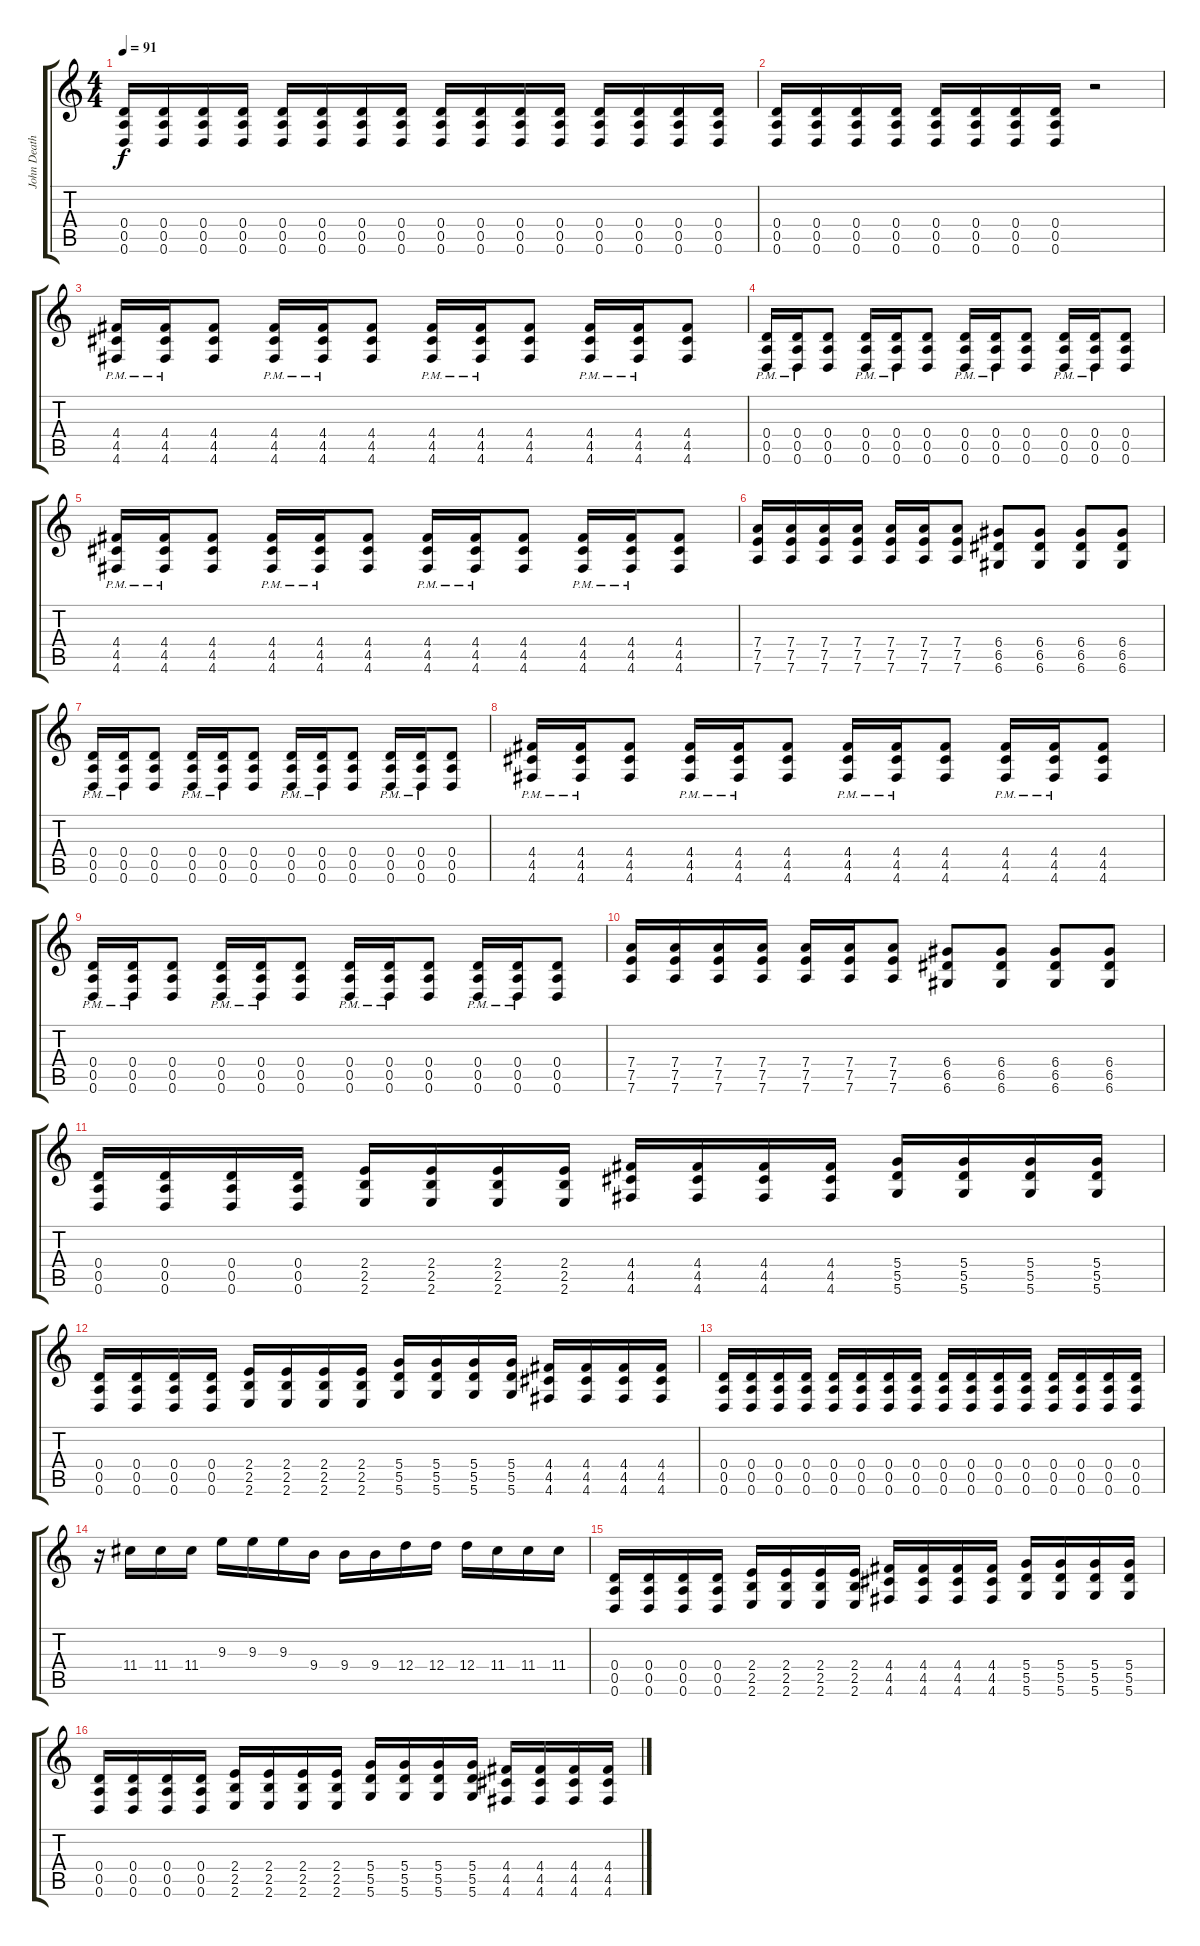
\track ("John Death" "John Death") {instrument overdrivenguitar}
\staff {score tabs}
\tuning (E4 B3 G3 D3 A2 D2) {hide}
\ts (4 4)
\tempo 91
\clef g2
\ks c
(0.4 0.5 0.6).16{dy f} (0.4 0.5 0.6).16 (0.4 0.5 0.6).16 (0.4 0.5 0.6).16 (0.4 0.5 0.6).16 (0.4 0.5 0.6).16 (0.4 0.5 0.6).16 (0.4 0.5 0.6).16 (0.4 0.5 0.6).16 (0.4 0.5 0.6).16 (0.4 0.5 0.6).16 (0.4 0.5 0.6).16 (0.4 0.5 0.6).16 (0.4 0.5 0.6).16 (0.4 0.5 0.6).16 (0.4 0.5 0.6).16 |
(0.4 0.5 0.6).16 (0.4 0.5 0.6).16 (0.4 0.5 0.6).16 (0.4 0.5 0.6).16 (0.4 0.5 0.6).16 (0.4 0.5 0.6).16 (0.4 0.5 0.6).16 (0.4 0.5 0.6).16 r.2 |
(4.4{pm} 4.5{pm} 4.6{pm}).16 (4.4{pm} 4.5{pm} 4.6{pm}).16 (4.4 4.5 4.6).8 (4.4{pm} 4.5{pm} 4.6{pm}).16 (4.4{pm} 4.5{pm} 4.6{pm}).16 (4.4 4.5 4.6).8 (4.4{pm} 4.5{pm} 4.6{pm}).16 (4.4{pm} 4.5{pm} 4.6{pm}).16 (4.4 4.5 4.6).8 (4.4{pm} 4.5{pm} 4.6{pm}).16 (4.4{pm} 4.5{pm} 4.6{pm}).16 (4.4 4.5 4.6).8 |
(0.4{pm} 0.5{pm} 0.6{pm}).16 (0.4{pm} 0.5{pm} 0.6{pm}).16 (0.4 0.5 0.6).8 (0.4{pm} 0.5{pm} 0.6{pm}).16 (0.4{pm} 0.5{pm} 0.6{pm}).16 (0.4 0.5 0.6).8 (0.4{pm} 0.5{pm} 0.6{pm}).16 (0.4{pm} 0.5{pm} 0.6{pm}).16 (0.4 0.5 0.6).8 (0.4{pm} 0.5{pm} 0.6{pm}).16 (0.4{pm} 0.5{pm} 0.6{pm}).16 (0.4 0.5 0.6).8 |
(4.4{pm} 4.5{pm} 4.6{pm}).16 (4.4{pm} 4.5{pm} 4.6{pm}).16 (4.4 4.5 4.6).8 (4.4{pm} 4.5{pm} 4.6{pm}).16 (4.4{pm} 4.5{pm} 4.6{pm}).16 (4.4 4.5 4.6).8 (4.4{pm} 4.5{pm} 4.6{pm}).16 (4.4{pm} 4.5{pm} 4.6{pm}).16 (4.4 4.5 4.6).8 (4.4{pm} 4.5{pm} 4.6{pm}).16 (4.4{pm} 4.5{pm} 4.6{pm}).16 (4.4 4.5 4.6).8 |
(7.4 7.5 7.6).16 (7.4 7.5 7.6).16 (7.4 7.5 7.6).16 (7.4 7.5 7.6).16 (7.4 7.5 7.6).16 (7.4 7.5 7.6).16 (7.4 7.5 7.6).8 (6.4 6.5 6.6).8 (6.4 6.5 6.6).8 (6.4 6.5 6.6).8 (6.4 6.5 6.6).8 |
(0.4{pm} 0.5{pm} 0.6{pm}).16 (0.4{pm} 0.5{pm} 0.6{pm}).16 (0.4 0.5 0.6).8 (0.4{pm} 0.5{pm} 0.6{pm}).16 (0.4{pm} 0.5{pm} 0.6{pm}).16 (0.4 0.5 0.6).8 (0.4{pm} 0.5{pm} 0.6{pm}).16 (0.4{pm} 0.5{pm} 0.6{pm}).16 (0.4 0.5 0.6).8 (0.4{pm} 0.5{pm} 0.6{pm}).16 (0.4{pm} 0.5{pm} 0.6{pm}).16 (0.4 0.5 0.6).8 |
(4.4{pm} 4.5{pm} 4.6{pm}).16 (4.4{pm} 4.5{pm} 4.6{pm}).16 (4.4 4.5 4.6).8 (4.4{pm} 4.5{pm} 4.6{pm}).16 (4.4{pm} 4.5{pm} 4.6{pm}).16 (4.4 4.5 4.6).8 (4.4{pm} 4.5{pm} 4.6{pm}).16 (4.4{pm} 4.5{pm} 4.6{pm}).16 (4.4 4.5 4.6).8 (4.4{pm} 4.5{pm} 4.6{pm}).16 (4.4{pm} 4.5{pm} 4.6{pm}).16 (4.4 4.5 4.6).8 |
(0.4{pm} 0.5{pm} 0.6{pm}).16 (0.4{pm} 0.5{pm} 0.6{pm}).16 (0.4 0.5 0.6).8 (0.4{pm} 0.5{pm} 0.6{pm}).16 (0.4{pm} 0.5{pm} 0.6{pm}).16 (0.4 0.5 0.6).8 (0.4{pm} 0.5{pm} 0.6{pm}).16 (0.4{pm} 0.5{pm} 0.6{pm}).16 (0.4 0.5 0.6).8 (0.4{pm} 0.5{pm} 0.6{pm}).16 (0.4{pm} 0.5{pm} 0.6{pm}).16 (0.4 0.5 0.6).8 |
(7.4 7.5 7.6).16 (7.4 7.5 7.6).16 (7.4 7.5 7.6).16 (7.4 7.5 7.6).16 (7.4 7.5 7.6).16 (7.4 7.5 7.6).16 (7.4 7.5 7.6).8 (6.4 6.5 6.6).8 (6.4 6.5 6.6).8 (6.4 6.5 6.6).8 (6.4 6.5 6.6).8 |
(0.4 0.5 0.6).16 (0.4 0.5 0.6).16 (0.4 0.5 0.6).16 (0.4 0.5 0.6).16 (2.4 2.5 2.6).16 (2.4 2.5 2.6).16 (2.4 2.5 2.6).16 (2.4 2.5 2.6).16 (4.4 4.5 4.6).16 (4.4 4.5 4.6).16 (4.4 4.5 4.6).16 (4.4 4.5 4.6).16 (5.4 5.5 5.6).16 (5.4 5.5 5.6).16 (5.4 5.5 5.6).16 (5.4 5.5 5.6).16 |
(0.4 0.5 0.6).16 (0.4 0.5 0.6).16 (0.4 0.5 0.6).16 (0.4 0.5 0.6).16 (2.4 2.5 2.6).16 (2.4 2.5 2.6).16 (2.4 2.5 2.6).16 (2.4 2.5 2.6).16 (5.4 5.5 5.6).16 (5.4 5.5 5.6).16 (5.4 5.5 5.6).16 (5.4 5.5 5.6).16 (4.4 4.5 4.6).16 (4.4 4.5 4.6).16 (4.4 4.5 4.6).16 (4.4 4.5 4.6).16 |
(0.4 0.5 0.6).16 (0.4 0.5 0.6).16 (0.4 0.5 0.6).16 (0.4 0.5 0.6).16 (0.4 0.5 0.6).16 (0.4 0.5 0.6).16 (0.4 0.5 0.6).16 (0.4 0.5 0.6).16 (0.4 0.5 0.6).16 (0.4 0.5 0.6).16 (0.4 0.5 0.6).16 (0.4 0.5 0.6).16 (0.4 0.5 0.6).16 (0.4 0.5 0.6).16 (0.4 0.5 0.6).16 (0.4 0.5 0.6).16 |
r.16 11.4.16 11.4.16 11.4.16 9.3.16 9.3.16 9.3.16 9.4.16 9.4.16 9.4.16 12.4.16 12.4.16 12.4.16 11.4.16 11.4.16 11.4.16 |
(0.4 0.5 0.6).16 (0.4 0.5 0.6).16 (0.4 0.5 0.6).16 (0.4 0.5 0.6).16 (2.4 2.5 2.6).16 (2.4 2.5 2.6).16 (2.4 2.5 2.6).16 (2.4 2.5 2.6).16 (4.4 4.5 4.6).16 (4.4 4.5 4.6).16 (4.4 4.5 4.6).16 (4.4 4.5 4.6).16 (5.4 5.5 5.6).16 (5.4 5.5 5.6).16 (5.4 5.5 5.6).16 (5.4 5.5 5.6).16 |
(0.4 0.5 0.6).16 (0.4 0.5 0.6).16 (0.4 0.5 0.6).16 (0.4 0.5 0.6).16 (2.4 2.5 2.6).16 (2.4 2.5 2.6).16 (2.4 2.5 2.6).16 (2.4 2.5 2.6).16 (5.4 5.5 5.6).16 (5.4 5.5 5.6).16 (5.4 5.5 5.6).16 (5.4 5.5 5.6).16 (4.4 4.5 4.6).16 (4.4 4.5 4.6).16 (4.4 4.5 4.6).16 (4.4 4.5 4.6).16
